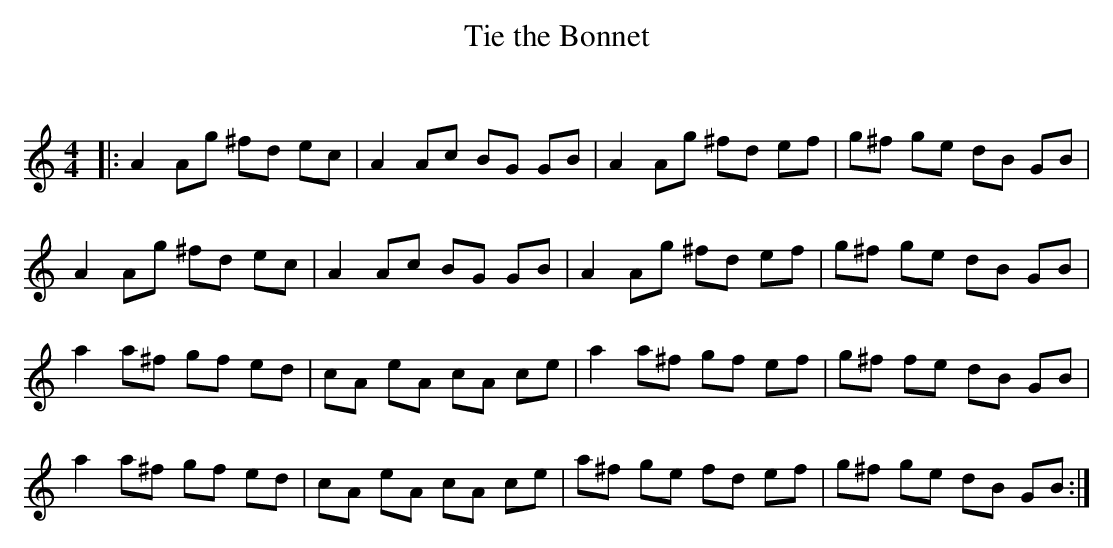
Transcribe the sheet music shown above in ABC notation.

X:1
T: Tie the Bonnet
C:
Q: 232
K:Am
M:4/4
L:1/8
|:A2 Ag ^fd ec|A2 Ac BG GB|A2 Ag ^fd ef|g^f ge dB GB|
A2 Ag ^fd ec|A2 Ac BG GB|A2 Ag ^fd ef|g^f ge dB GB|
a2 a^f gf ed|cA eA cA ce|a2 a^f gf ef|g^f fe dB GB|
a2 a^f gf ed|cA eA cA ce|a^f ge fd ef|g^f ge dB GB:|
